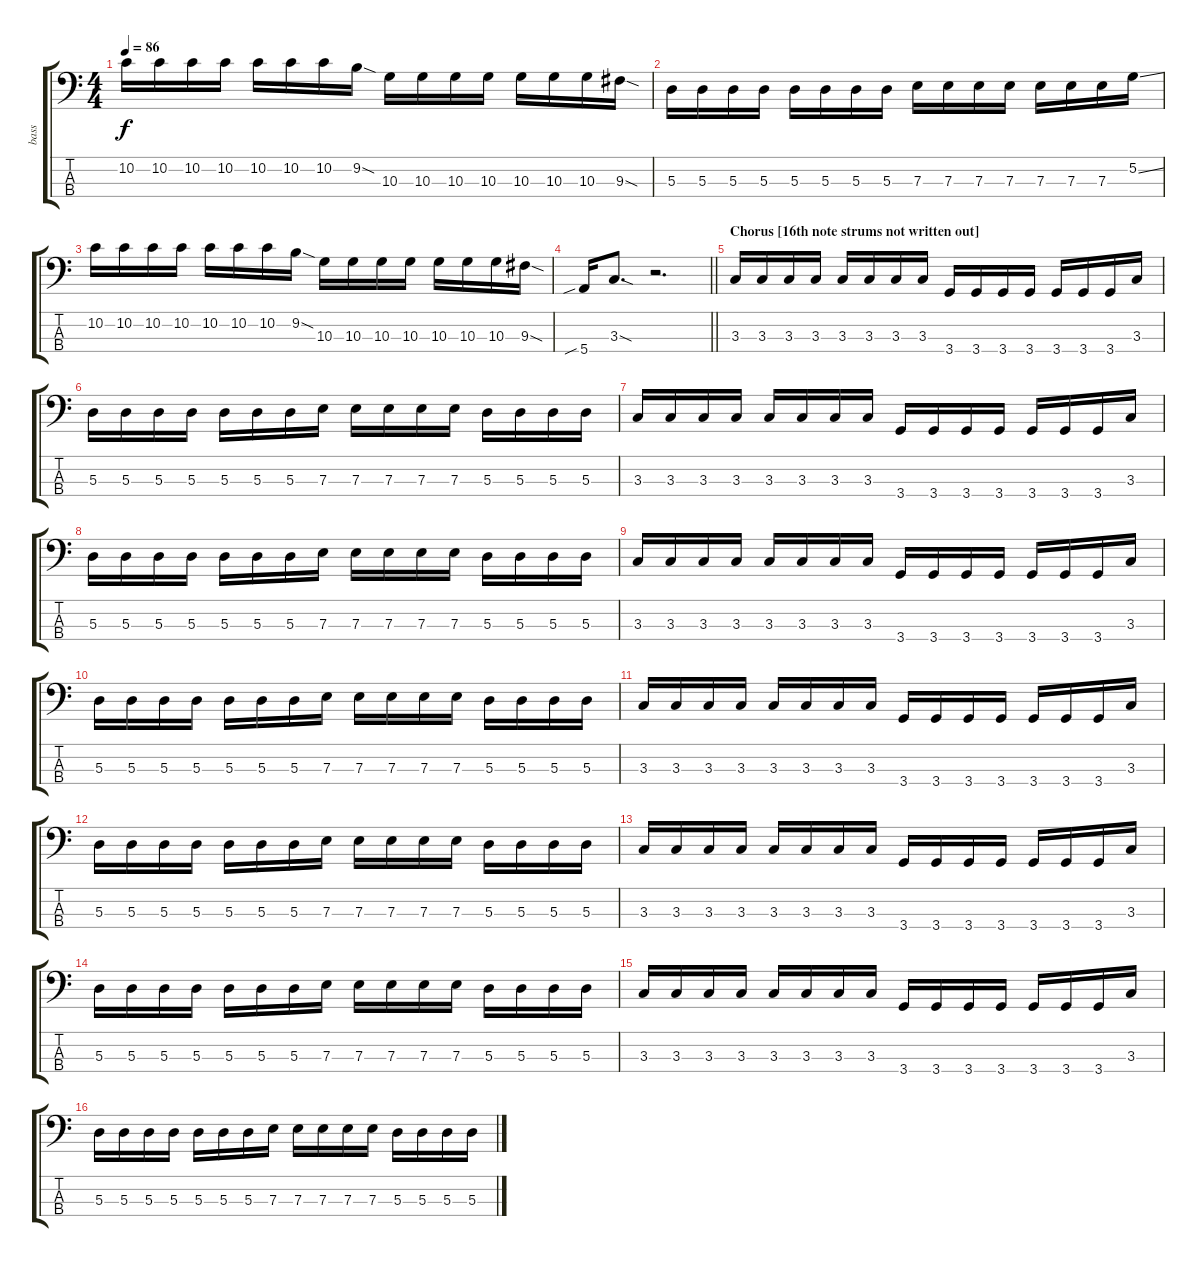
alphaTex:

\track ("bass" "bass") {instrument electricbassfinger}
\staff {score tabs}
\tuning (G2 D2 A1 E1) {hide}
\ts (4 4)
\tempo 86
\clef f4
\ks c
10.2.16{dy f} 10.2.16 10.2.16 10.2.16 10.2.16 10.2.16 10.2.16 9.2{sod}.16 10.3.16 10.3.16 10.3.16 10.3.16 10.3.16 10.3.16 10.3.16 9.3{sod}.16 |
5.3.16 5.3.16 5.3.16 5.3.16 5.3.16 5.3.16 5.3.16 5.3.16 7.3.16 7.3.16 7.3.16 7.3.16 7.3.16 7.3.16 7.3.16 5.2{ss}.16 |
10.2.16 10.2.16 10.2.16 10.2.16 10.2.16 10.2.16 10.2.16 9.2{sod}.16 10.3.16 10.3.16 10.3.16 10.3.16 10.3.16 10.3.16 10.3.16 9.3{sod}.16 |
\barLineRight lightlight
5.4{sib}.16 3.3{sod}.8{d} r.2{d} |
\section ("" "Chorus [16th note strums not written out]")
3.3.16 3.3.16 3.3.16 3.3.16 3.3.16 3.3.16 3.3.16 3.3.16 3.4.16 3.4.16 3.4.16 3.4.16 3.4.16 3.4.16 3.4.16 3.3.16 |
5.3.16 5.3.16 5.3.16 5.3.16 5.3.16 5.3.16 5.3.16 7.3.16 7.3.16 7.3.16 7.3.16 7.3.16 5.3.16 5.3.16 5.3.16 5.3.16 |
3.3.16 3.3.16 3.3.16 3.3.16 3.3.16 3.3.16 3.3.16 3.3.16 3.4.16 3.4.16 3.4.16 3.4.16 3.4.16 3.4.16 3.4.16 3.3.16 |
5.3.16 5.3.16 5.3.16 5.3.16 5.3.16 5.3.16 5.3.16 7.3.16 7.3.16 7.3.16 7.3.16 7.3.16 5.3.16 5.3.16 5.3.16 5.3.16 |
3.3.16 3.3.16 3.3.16 3.3.16 3.3.16 3.3.16 3.3.16 3.3.16 3.4.16 3.4.16 3.4.16 3.4.16 3.4.16 3.4.16 3.4.16 3.3.16 |
5.3.16 5.3.16 5.3.16 5.3.16 5.3.16 5.3.16 5.3.16 7.3.16 7.3.16 7.3.16 7.3.16 7.3.16 5.3.16 5.3.16 5.3.16 5.3.16 |
3.3.16 3.3.16 3.3.16 3.3.16 3.3.16 3.3.16 3.3.16 3.3.16 3.4.16 3.4.16 3.4.16 3.4.16 3.4.16 3.4.16 3.4.16 3.3.16 |
5.3.16 5.3.16 5.3.16 5.3.16 5.3.16 5.3.16 5.3.16 7.3.16 7.3.16 7.3.16 7.3.16 7.3.16 5.3.16 5.3.16 5.3.16 5.3.16 |
3.3.16 3.3.16 3.3.16 3.3.16 3.3.16 3.3.16 3.3.16 3.3.16 3.4.16 3.4.16 3.4.16 3.4.16 3.4.16 3.4.16 3.4.16 3.3.16 |
5.3.16 5.3.16 5.3.16 5.3.16 5.3.16 5.3.16 5.3.16 7.3.16 7.3.16 7.3.16 7.3.16 7.3.16 5.3.16 5.3.16 5.3.16 5.3.16 |
3.3.16 3.3.16 3.3.16 3.3.16 3.3.16 3.3.16 3.3.16 3.3.16 3.4.16 3.4.16 3.4.16 3.4.16 3.4.16 3.4.16 3.4.16 3.3.16 |
5.3.16 5.3.16 5.3.16 5.3.16 5.3.16 5.3.16 5.3.16 7.3.16 7.3.16 7.3.16 7.3.16 7.3.16 5.3.16 5.3.16 5.3.16 5.3.16
